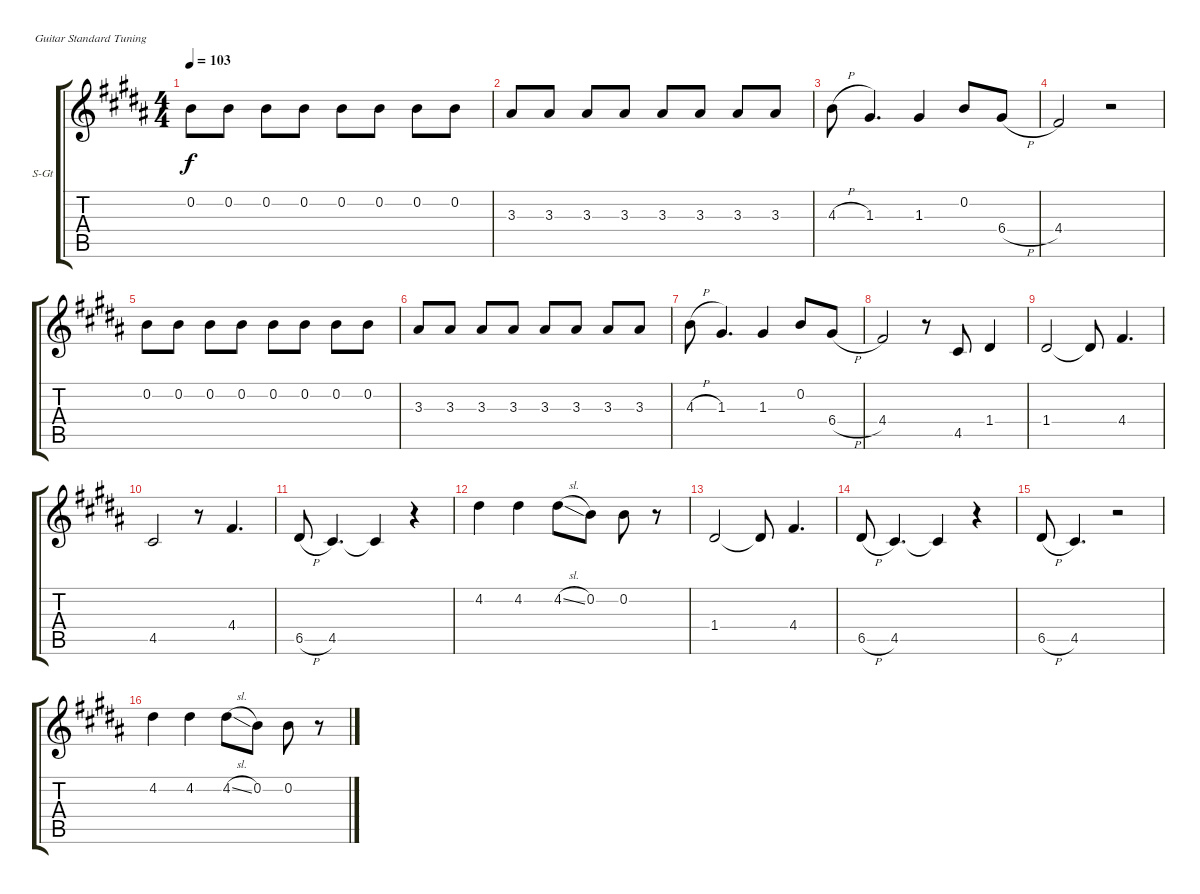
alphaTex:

\defaultSystemsLayout 4
\bracketExtendMode groupsimilarinstruments
\firstSystemTrackNameOrientation horizontal
\otherSystemsTrackNameOrientation horizontal
\track ("Vocal" "S-Gt") {instrument acousticguitarsteel}
\staff {score tabs}
\tuning (E4 B3 G3 D3 A2 E2)
\ts (4 4)
\tempo 103
\clef g2
\ks b
0.2.8{dy f} 0.2.8 0.2.8 0.2.8 0.2.8 0.2.8 0.2.8 0.2.8 |
3.3.8 3.3.8 3.3.8 3.3.8 3.3.8 3.3.8 3.3.8 3.3.8 |
4.3{h}.8 1.3.4{d} 1.3.4 0.2.8 6.4{h}.8 |
4.4.2 r.2 |
0.2.8 0.2.8 0.2.8 0.2.8 0.2.8 0.2.8 0.2.8 0.2.8 |
3.3.8 3.3.8 3.3.8 3.3.8 3.3.8 3.3.8 3.3.8 3.3.8 |
4.3{h}.8 1.3.4{d} 1.3.4 0.2.8 6.4{h}.8 |
4.4.2 r.8 4.5.8 1.4.4 |
1.4.2 1.4{t}.8 4.4.4{d} |
4.5.2 r.8 4.4.4{d} |
6.5{h}.8 4.5.4{d} 4.5{t}.4 r.4 |
4.2.4 4.2.4 4.2{sl}.8 0.2.8 0.2.8 r.8 |
1.4.2 1.4{t}.8 4.4.4{d} |
6.5{h}.8 4.5.4{d} 4.5{t}.4 r.4 |
6.5{h}.8 4.5.4{d} r.2 |
4.2.4 4.2.4 4.2{sl}.8 0.2.8 0.2.8 r.8
